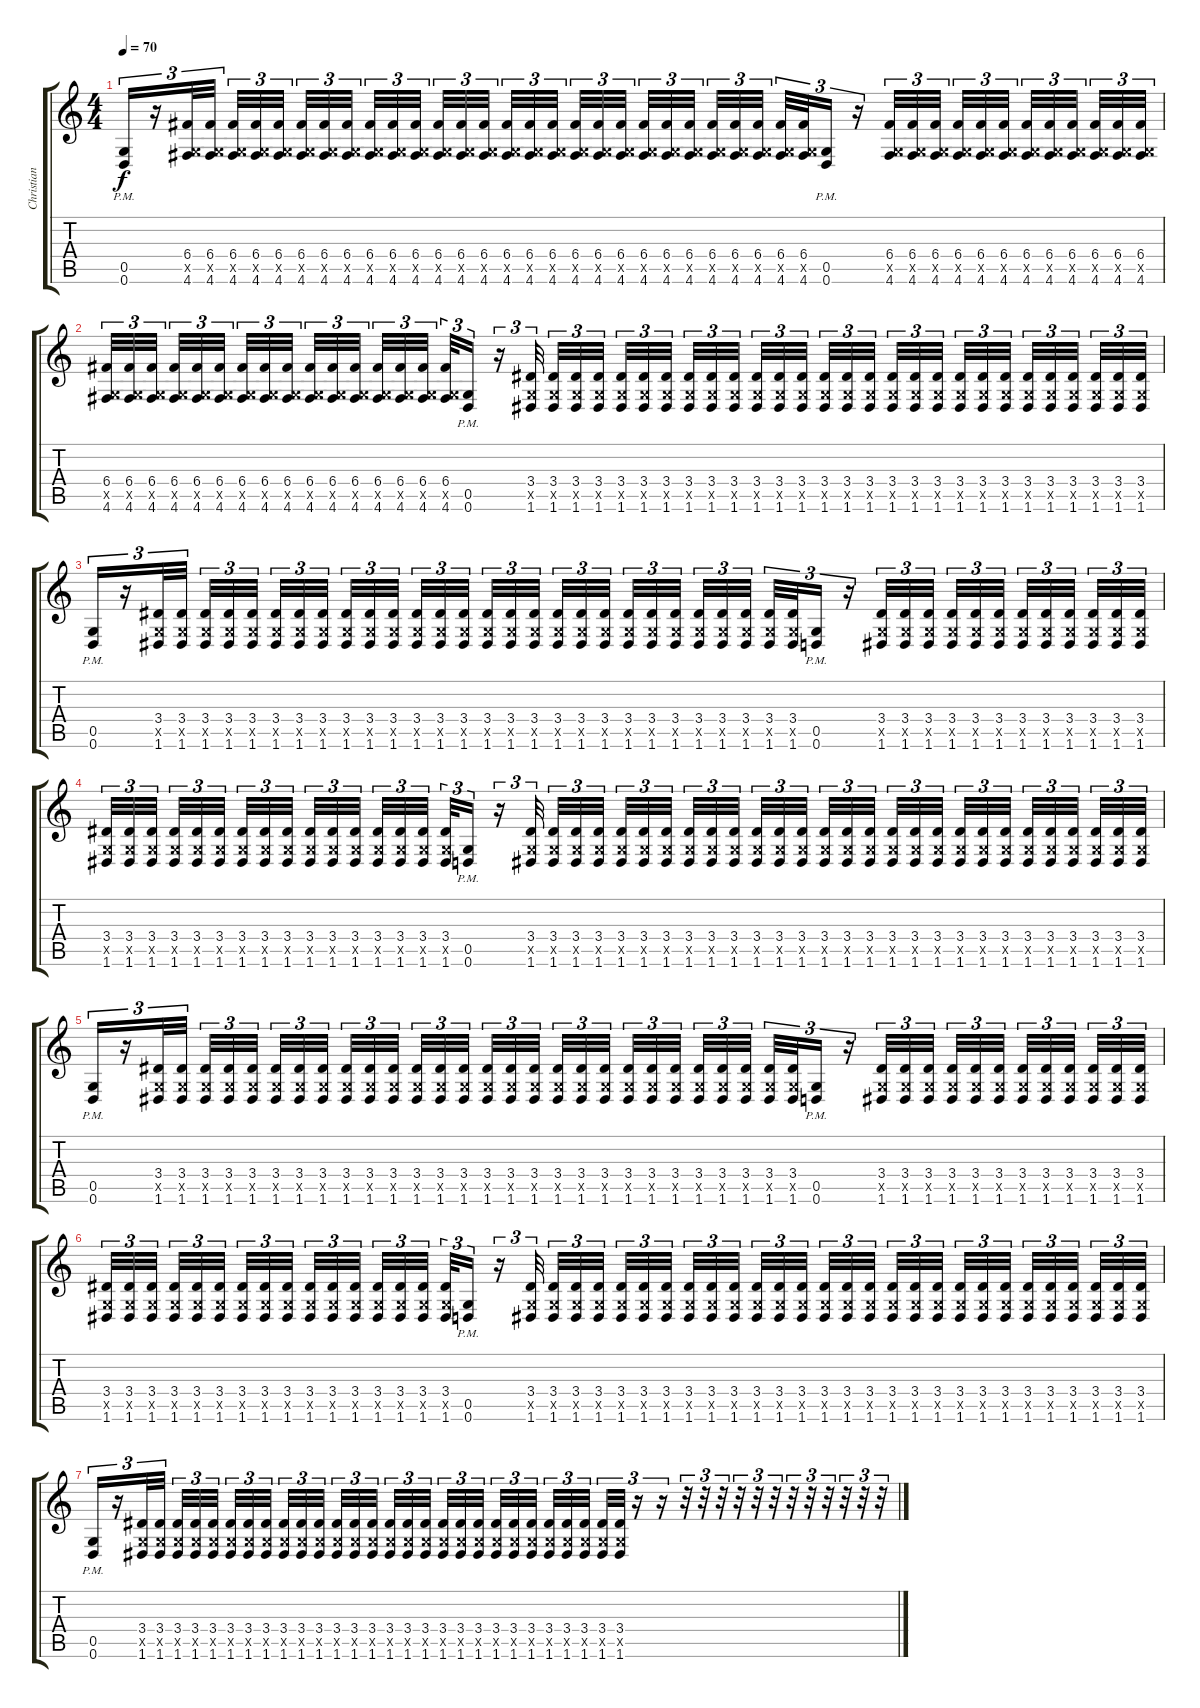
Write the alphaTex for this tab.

\track ("Christian Andreu " "Christian ") {instrument distortionguitar}
\staff {score tabs}
\tuning (D4 A3 F3 C3 G2 D2) {hide}
\ts (4 4)
\tempo 70
\clef g2
\ks c
(0.5{pm} 0.6{pm}).16{tu (3 2) dy f} r.16{tu (3 2)} (6.4 0.5{x} 4.6).32{tu (3 2)} (6.4 0.5{x} 4.6).32{tu (3 2) beam splitsecondary} (6.4 0.5{x} 4.6).32{tu (3 2)} (6.4 0.5{x} 4.6).32{tu (3 2)} (6.4 0.5{x} 4.6).32{tu (3 2) beam splitsecondary} (6.4 0.5{x} 4.6).32{tu (3 2)} (6.4 0.5{x} 4.6).32{tu (3 2)} (6.4 0.5{x} 4.6).32{tu (3 2)} (6.4 0.5{x} 4.6).32{tu (3 2)} (6.4 0.5{x} 4.6).32{tu (3 2)} (6.4 0.5{x} 4.6).32{tu (3 2) beam splitsecondary} (6.4 0.5{x} 4.6).32{tu (3 2)} (6.4 0.5{x} 4.6).32{tu (3 2)} (6.4 0.5{x} 4.6).32{tu (3 2) beam splitsecondary} (6.4 0.5{x} 4.6).32{tu (3 2)} (6.4 0.5{x} 4.6).32{tu (3 2)} (6.4 0.5{x} 4.6).32{tu (3 2) beam splitsecondary} (6.4 0.5{x} 4.6).32{tu (3 2)} (6.4 0.5{x} 4.6).32{tu (3 2)} (6.4 0.5{x} 4.6).32{tu (3 2)} (6.4 0.5{x} 4.6).32{tu (3 2)} (6.4 0.5{x} 4.6).32{tu (3 2)} (6.4 0.5{x} 4.6).32{tu (3 2) beam splitsecondary} (6.4 0.5{x} 4.6).32{tu (3 2)} (6.4 0.5{x} 4.6).32{tu (3 2)} (6.4 0.5{x} 4.6).32{tu (3 2) beam splitsecondary} (6.4 0.5{x} 4.6).32{tu (3 2)} (6.4 0.5{x} 4.6).32{tu (3 2)} (0.5{pm} 0.6{pm}).16{tu (3 2)} r.16{tu (3 2)} (6.4 0.5{x} 4.6).32{tu (3 2)} (6.4 0.5{x} 4.6).32{tu (3 2)} (6.4 0.5{x} 4.6).32{tu (3 2) beam splitsecondary} (6.4 0.5{x} 4.6).32{tu (3 2)} (6.4 0.5{x} 4.6).32{tu (3 2)} (6.4 0.5{x} 4.6).32{tu (3 2) beam splitsecondary} (6.4 0.5{x} 4.6).32{tu (3 2)} (6.4 0.5{x} 4.6).32{tu (3 2)} (6.4 0.5{x} 4.6).32{tu (3 2) beam splitsecondary} (6.4 0.5{x} 4.6).32{tu (3 2)} (6.4 0.5{x} 4.6).32{tu (3 2)} (6.4 0.5{x} 4.6).32{tu (3 2)} |
(6.4 0.5{x} 4.6).32{tu (3 2)} (6.4 0.5{x} 4.6).32{tu (3 2)} (6.4 0.5{x} 4.6).32{tu (3 2) beam splitsecondary} (6.4 0.5{x} 4.6).32{tu (3 2)} (6.4 0.5{x} 4.6).32{tu (3 2)} (6.4 0.5{x} 4.6).32{tu (3 2) beam splitsecondary} (6.4 0.5{x} 4.6).32{tu (3 2)} (6.4 0.5{x} 4.6).32{tu (3 2)} (6.4 0.5{x} 4.6).32{tu (3 2) beam splitsecondary} (6.4 0.5{x} 4.6).32{tu (3 2)} (6.4 0.5{x} 4.6).32{tu (3 2)} (6.4 0.5{x} 4.6).32{tu (3 2)} (6.4 0.5{x} 4.6).32{tu (3 2)} (6.4 0.5{x} 4.6).32{tu (3 2)} (6.4 0.5{x} 4.6).32{tu (3 2) beam splitsecondary} (6.4 0.5{x} 4.6).32{tu (3 2)} (0.5{pm} 0.6{pm}).16{tu (3 2)} r.16{tu (3 2)} (3.4 0.5{x} 1.6).32{tu (3 2) beam splitsecondary} (3.4 0.5{x} 1.6).32{tu (3 2)} (3.4 0.5{x} 1.6).32{tu (3 2)} (3.4 0.5{x} 1.6).32{tu (3 2)} (3.4 0.5{x} 1.6).32{tu (3 2)} (3.4 0.5{x} 1.6).32{tu (3 2)} (3.4 0.5{x} 1.6).32{tu (3 2) beam splitsecondary} (3.4 0.5{x} 1.6).32{tu (3 2)} (3.4 0.5{x} 1.6).32{tu (3 2)} (3.4 0.5{x} 1.6).32{tu (3 2) beam splitsecondary} (3.4 0.5{x} 1.6).32{tu (3 2)} (3.4 0.5{x} 1.6).32{tu (3 2)} (3.4 0.5{x} 1.6).32{tu (3 2) beam splitsecondary} (3.4 0.5{x} 1.6).32{tu (3 2)} (3.4 0.5{x} 1.6).32{tu (3 2)} (3.4 0.5{x} 1.6).32{tu (3 2)} (3.4 0.5{x} 1.6).32{tu (3 2)} (3.4 0.5{x} 1.6).32{tu (3 2)} (3.4 0.5{x} 1.6).32{tu (3 2) beam splitsecondary} (3.4 0.5{x} 1.6).32{tu (3 2)} (3.4 0.5{x} 1.6).32{tu (3 2)} (3.4 0.5{x} 1.6).32{tu (3 2) beam splitsecondary} (3.4 0.5{x} 1.6).32{tu (3 2)} (3.4 0.5{x} 1.6).32{tu (3 2)} (3.4 0.5{x} 1.6).32{tu (3 2) beam splitsecondary} (3.4 0.5{x} 1.6).32{tu (3 2)} (3.4 0.5{x} 1.6).32{tu (3 2)} (3.4 0.5{x} 1.6).32{tu (3 2)} |
(0.5{pm} 0.6{pm}).16{tu (3 2)} r.16{tu (3 2)} (3.4 0.5{x} 1.6).32{tu (3 2)} (3.4 0.5{x} 1.6).32{tu (3 2) beam splitsecondary} (3.4 0.5{x} 1.6).32{tu (3 2)} (3.4 0.5{x} 1.6).32{tu (3 2)} (3.4 0.5{x} 1.6).32{tu (3 2) beam splitsecondary} (3.4 0.5{x} 1.6).32{tu (3 2)} (3.4 0.5{x} 1.6).32{tu (3 2)} (3.4 0.5{x} 1.6).32{tu (3 2)} (3.4 0.5{x} 1.6).32{tu (3 2)} (3.4 0.5{x} 1.6).32{tu (3 2)} (3.4 0.5{x} 1.6).32{tu (3 2) beam splitsecondary} (3.4 0.5{x} 1.6).32{tu (3 2)} (3.4 0.5{x} 1.6).32{tu (3 2)} (3.4 0.5{x} 1.6).32{tu (3 2) beam splitsecondary} (3.4 0.5{x} 1.6).32{tu (3 2)} (3.4 0.5{x} 1.6).32{tu (3 2)} (3.4 0.5{x} 1.6).32{tu (3 2) beam splitsecondary} (3.4 0.5{x} 1.6).32{tu (3 2)} (3.4 0.5{x} 1.6).32{tu (3 2)} (3.4 0.5{x} 1.6).32{tu (3 2)} (3.4 0.5{x} 1.6).32{tu (3 2)} (3.4 0.5{x} 1.6).32{tu (3 2)} (3.4 0.5{x} 1.6).32{tu (3 2) beam splitsecondary} (3.4 0.5{x} 1.6).32{tu (3 2)} (3.4 0.5{x} 1.6).32{tu (3 2)} (3.4 0.5{x} 1.6).32{tu (3 2) beam splitsecondary} (3.4 0.5{x} 1.6).32{tu (3 2)} (3.4 0.5{x} 1.6).32{tu (3 2)} (0.5{pm} 0.6{pm}).16{tu (3 2)} r.16{tu (3 2)} (3.4 0.5{x} 1.6).32{tu (3 2)} (3.4 0.5{x} 1.6).32{tu (3 2)} (3.4 0.5{x} 1.6).32{tu (3 2) beam splitsecondary} (3.4 0.5{x} 1.6).32{tu (3 2)} (3.4 0.5{x} 1.6).32{tu (3 2)} (3.4 0.5{x} 1.6).32{tu (3 2) beam splitsecondary} (3.4 0.5{x} 1.6).32{tu (3 2)} (3.4 0.5{x} 1.6).32{tu (3 2)} (3.4 0.5{x} 1.6).32{tu (3 2) beam splitsecondary} (3.4 0.5{x} 1.6).32{tu (3 2)} (3.4 0.5{x} 1.6).32{tu (3 2)} (3.4 0.5{x} 1.6).32{tu (3 2)} |
(3.4 0.5{x} 1.6).32{tu (3 2)} (3.4 0.5{x} 1.6).32{tu (3 2)} (3.4 0.5{x} 1.6).32{tu (3 2) beam splitsecondary} (3.4 0.5{x} 1.6).32{tu (3 2)} (3.4 0.5{x} 1.6).32{tu (3 2)} (3.4 0.5{x} 1.6).32{tu (3 2) beam splitsecondary} (3.4 0.5{x} 1.6).32{tu (3 2)} (3.4 0.5{x} 1.6).32{tu (3 2)} (3.4 0.5{x} 1.6).32{tu (3 2) beam splitsecondary} (3.4 0.5{x} 1.6).32{tu (3 2)} (3.4 0.5{x} 1.6).32{tu (3 2)} (3.4 0.5{x} 1.6).32{tu (3 2)} (3.4 0.5{x} 1.6).32{tu (3 2)} (3.4 0.5{x} 1.6).32{tu (3 2)} (3.4 0.5{x} 1.6).32{tu (3 2) beam splitsecondary} (3.4 0.5{x} 1.6).32{tu (3 2)} (0.5{pm} 0.6{pm}).16{tu (3 2)} r.16{tu (3 2)} (3.4 0.5{x} 1.6).32{tu (3 2) beam splitsecondary} (3.4 0.5{x} 1.6).32{tu (3 2)} (3.4 0.5{x} 1.6).32{tu (3 2)} (3.4 0.5{x} 1.6).32{tu (3 2)} (3.4 0.5{x} 1.6).32{tu (3 2)} (3.4 0.5{x} 1.6).32{tu (3 2)} (3.4 0.5{x} 1.6).32{tu (3 2) beam splitsecondary} (3.4 0.5{x} 1.6).32{tu (3 2)} (3.4 0.5{x} 1.6).32{tu (3 2)} (3.4 0.5{x} 1.6).32{tu (3 2) beam splitsecondary} (3.4 0.5{x} 1.6).32{tu (3 2)} (3.4 0.5{x} 1.6).32{tu (3 2)} (3.4 0.5{x} 1.6).32{tu (3 2) beam splitsecondary} (3.4 0.5{x} 1.6).32{tu (3 2)} (3.4 0.5{x} 1.6).32{tu (3 2)} (3.4 0.5{x} 1.6).32{tu (3 2)} (3.4 0.5{x} 1.6).32{tu (3 2)} (3.4 0.5{x} 1.6).32{tu (3 2)} (3.4 0.5{x} 1.6).32{tu (3 2) beam splitsecondary} (3.4 0.5{x} 1.6).32{tu (3 2)} (3.4 0.5{x} 1.6).32{tu (3 2)} (3.4 0.5{x} 1.6).32{tu (3 2) beam splitsecondary} (3.4 0.5{x} 1.6).32{tu (3 2)} (3.4 0.5{x} 1.6).32{tu (3 2)} (3.4 0.5{x} 1.6).32{tu (3 2) beam splitsecondary} (3.4 0.5{x} 1.6).32{tu (3 2)} (3.4 0.5{x} 1.6).32{tu (3 2)} (3.4 0.5{x} 1.6).32{tu (3 2)} |
(0.5{pm} 0.6{pm}).16{tu (3 2)} r.16{tu (3 2)} (3.4 0.5{x} 1.6).32{tu (3 2)} (3.4 0.5{x} 1.6).32{tu (3 2) beam splitsecondary} (3.4 0.5{x} 1.6).32{tu (3 2)} (3.4 0.5{x} 1.6).32{tu (3 2)} (3.4 0.5{x} 1.6).32{tu (3 2) beam splitsecondary} (3.4 0.5{x} 1.6).32{tu (3 2)} (3.4 0.5{x} 1.6).32{tu (3 2)} (3.4 0.5{x} 1.6).32{tu (3 2)} (3.4 0.5{x} 1.6).32{tu (3 2)} (3.4 0.5{x} 1.6).32{tu (3 2)} (3.4 0.5{x} 1.6).32{tu (3 2) beam splitsecondary} (3.4 0.5{x} 1.6).32{tu (3 2)} (3.4 0.5{x} 1.6).32{tu (3 2)} (3.4 0.5{x} 1.6).32{tu (3 2) beam splitsecondary} (3.4 0.5{x} 1.6).32{tu (3 2)} (3.4 0.5{x} 1.6).32{tu (3 2)} (3.4 0.5{x} 1.6).32{tu (3 2) beam splitsecondary} (3.4 0.5{x} 1.6).32{tu (3 2)} (3.4 0.5{x} 1.6).32{tu (3 2)} (3.4 0.5{x} 1.6).32{tu (3 2)} (3.4 0.5{x} 1.6).32{tu (3 2)} (3.4 0.5{x} 1.6).32{tu (3 2)} (3.4 0.5{x} 1.6).32{tu (3 2) beam splitsecondary} (3.4 0.5{x} 1.6).32{tu (3 2)} (3.4 0.5{x} 1.6).32{tu (3 2)} (3.4 0.5{x} 1.6).32{tu (3 2) beam splitsecondary} (3.4 0.5{x} 1.6).32{tu (3 2)} (3.4 0.5{x} 1.6).32{tu (3 2)} (0.5{pm} 0.6{pm}).16{tu (3 2)} r.16{tu (3 2)} (3.4 0.5{x} 1.6).32{tu (3 2)} (3.4 0.5{x} 1.6).32{tu (3 2)} (3.4 0.5{x} 1.6).32{tu (3 2) beam splitsecondary} (3.4 0.5{x} 1.6).32{tu (3 2)} (3.4 0.5{x} 1.6).32{tu (3 2)} (3.4 0.5{x} 1.6).32{tu (3 2) beam splitsecondary} (3.4 0.5{x} 1.6).32{tu (3 2)} (3.4 0.5{x} 1.6).32{tu (3 2)} (3.4 0.5{x} 1.6).32{tu (3 2) beam splitsecondary} (3.4 0.5{x} 1.6).32{tu (3 2)} (3.4 0.5{x} 1.6).32{tu (3 2)} (3.4 0.5{x} 1.6).32{tu (3 2)} |
(3.4 0.5{x} 1.6).32{tu (3 2)} (3.4 0.5{x} 1.6).32{tu (3 2)} (3.4 0.5{x} 1.6).32{tu (3 2) beam splitsecondary} (3.4 0.5{x} 1.6).32{tu (3 2)} (3.4 0.5{x} 1.6).32{tu (3 2)} (3.4 0.5{x} 1.6).32{tu (3 2) beam splitsecondary} (3.4 0.5{x} 1.6).32{tu (3 2)} (3.4 0.5{x} 1.6).32{tu (3 2)} (3.4 0.5{x} 1.6).32{tu (3 2) beam splitsecondary} (3.4 0.5{x} 1.6).32{tu (3 2)} (3.4 0.5{x} 1.6).32{tu (3 2)} (3.4 0.5{x} 1.6).32{tu (3 2)} (3.4 0.5{x} 1.6).32{tu (3 2)} (3.4 0.5{x} 1.6).32{tu (3 2)} (3.4 0.5{x} 1.6).32{tu (3 2) beam splitsecondary} (3.4 0.5{x} 1.6).32{tu (3 2)} (0.5{pm} 0.6{pm}).16{tu (3 2)} r.16{tu (3 2)} (3.4 0.5{x} 1.6).32{tu (3 2) beam splitsecondary} (3.4 0.5{x} 1.6).32{tu (3 2)} (3.4 0.5{x} 1.6).32{tu (3 2)} (3.4 0.5{x} 1.6).32{tu (3 2)} (3.4 0.5{x} 1.6).32{tu (3 2)} (3.4 0.5{x} 1.6).32{tu (3 2)} (3.4 0.5{x} 1.6).32{tu (3 2) beam splitsecondary} (3.4 0.5{x} 1.6).32{tu (3 2)} (3.4 0.5{x} 1.6).32{tu (3 2)} (3.4 0.5{x} 1.6).32{tu (3 2) beam splitsecondary} (3.4 0.5{x} 1.6).32{tu (3 2)} (3.4 0.5{x} 1.6).32{tu (3 2)} (3.4 0.5{x} 1.6).32{tu (3 2) beam splitsecondary} (3.4 0.5{x} 1.6).32{tu (3 2)} (3.4 0.5{x} 1.6).32{tu (3 2)} (3.4 0.5{x} 1.6).32{tu (3 2)} (3.4 0.5{x} 1.6).32{tu (3 2)} (3.4 0.5{x} 1.6).32{tu (3 2)} (3.4 0.5{x} 1.6).32{tu (3 2) beam splitsecondary} (3.4 0.5{x} 1.6).32{tu (3 2)} (3.4 0.5{x} 1.6).32{tu (3 2)} (3.4 0.5{x} 1.6).32{tu (3 2) beam splitsecondary} (3.4 0.5{x} 1.6).32{tu (3 2)} (3.4 0.5{x} 1.6).32{tu (3 2)} (3.4 0.5{x} 1.6).32{tu (3 2) beam splitsecondary} (3.4 0.5{x} 1.6).32{tu (3 2)} (3.4 0.5{x} 1.6).32{tu (3 2)} (3.4 0.5{x} 1.6).32{tu (3 2)} |
(0.5{pm} 0.6{pm}).16{tu (3 2)} r.16{tu (3 2)} (3.4 0.5{x} 1.6).32{tu (3 2)} (3.4 0.5{x} 1.6).32{tu (3 2) beam splitsecondary} (3.4 0.5{x} 1.6).32{tu (3 2)} (3.4 0.5{x} 1.6).32{tu (3 2)} (3.4 0.5{x} 1.6).32{tu (3 2) beam splitsecondary} (3.4 0.5{x} 1.6).32{tu (3 2)} (3.4 0.5{x} 1.6).32{tu (3 2)} (3.4 0.5{x} 1.6).32{tu (3 2)} (3.4 0.5{x} 1.6).32{tu (3 2)} (3.4 0.5{x} 1.6).32{tu (3 2)} (3.4 0.5{x} 1.6).32{tu (3 2) beam splitsecondary} (3.4 0.5{x} 1.6).32{tu (3 2)} (3.4 0.5{x} 1.6).32{tu (3 2)} (3.4 0.5{x} 1.6).32{tu (3 2) beam splitsecondary} (3.4 0.5{x} 1.6).32{tu (3 2)} (3.4 0.5{x} 1.6).32{tu (3 2)} (3.4 0.5{x} 1.6).32{tu (3 2) beam splitsecondary} (3.4 0.5{x} 1.6).32{tu (3 2)} (3.4 0.5{x} 1.6).32{tu (3 2)} (3.4 0.5{x} 1.6).32{tu (3 2)} (3.4 0.5{x} 1.6).32{tu (3 2)} (3.4 0.5{x} 1.6).32{tu (3 2)} (3.4 0.5{x} 1.6).32{tu (3 2) beam splitsecondary} (3.4 0.5{x} 1.6).32{tu (3 2)} (3.4 0.5{x} 1.6).32{tu (3 2)} (3.4 0.5{x} 1.6).32{tu (3 2) beam splitsecondary} (3.4 0.5{x} 1.6).32{tu (3 2)} (3.4 0.5{x} 1.6).32{tu (3 2)} r.16{tu (3 2)} r.16{tu (3 2)} r.32{tu (3 2)} r.32{tu (3 2)} r.32{tu (3 2)} r.32{tu (3 2)} r.32{tu (3 2)} r.32{tu (3 2)} r.32{tu (3 2)} r.32{tu (3 2)} r.32{tu (3 2)} r.32{tu (3 2)} r.32{tu (3 2)} r.32{tu (3 2)}
